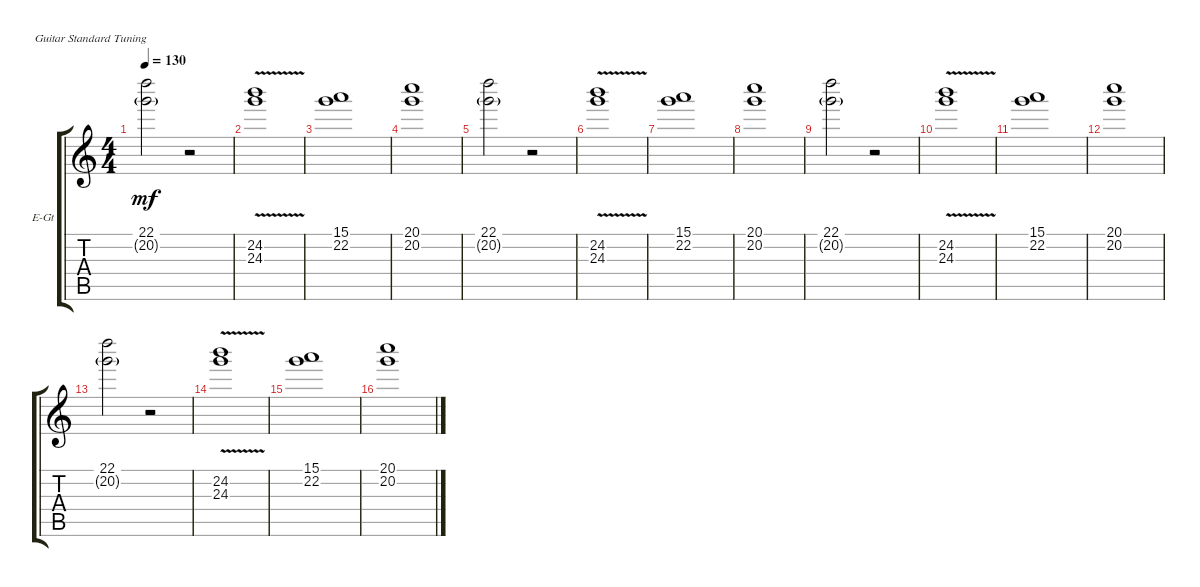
\defaultSystemsLayout 4
\bracketExtendMode groupsimilarinstruments
\firstSystemTrackNameOrientation horizontal
\otherSystemsTrackNameOrientation horizontal
\track ("Electric Guitar" "E-Gt") {instrument electricguitarclean}
\staff {score tabs}
\tuning (E4 B3 G3 D3 A2 E2)
\ts (4 4)
\tempo 130
\clef g2
\ks c
(20.2{g} 22.1).2{dy mf} r.2 |
(24.3{v} 24.2{v}).1 |
(15.1 22.2).1 |
(20.1 20.2).1 |
(20.2{g} 22.1).2 r.2 |
(24.3{v} 24.2{v}).1 |
(15.1 22.2).1 |
(20.1 20.2).1 |
(20.2{g} 22.1).2 r.2 |
(24.3{v} 24.2{v}).1 |
(15.1 22.2).1 |
(20.1 20.2).1 |
(20.2{g} 22.1).2 r.2 |
(24.3{v} 24.2{v}).1 |
(15.1 22.2).1 |
(20.1 20.2).1
